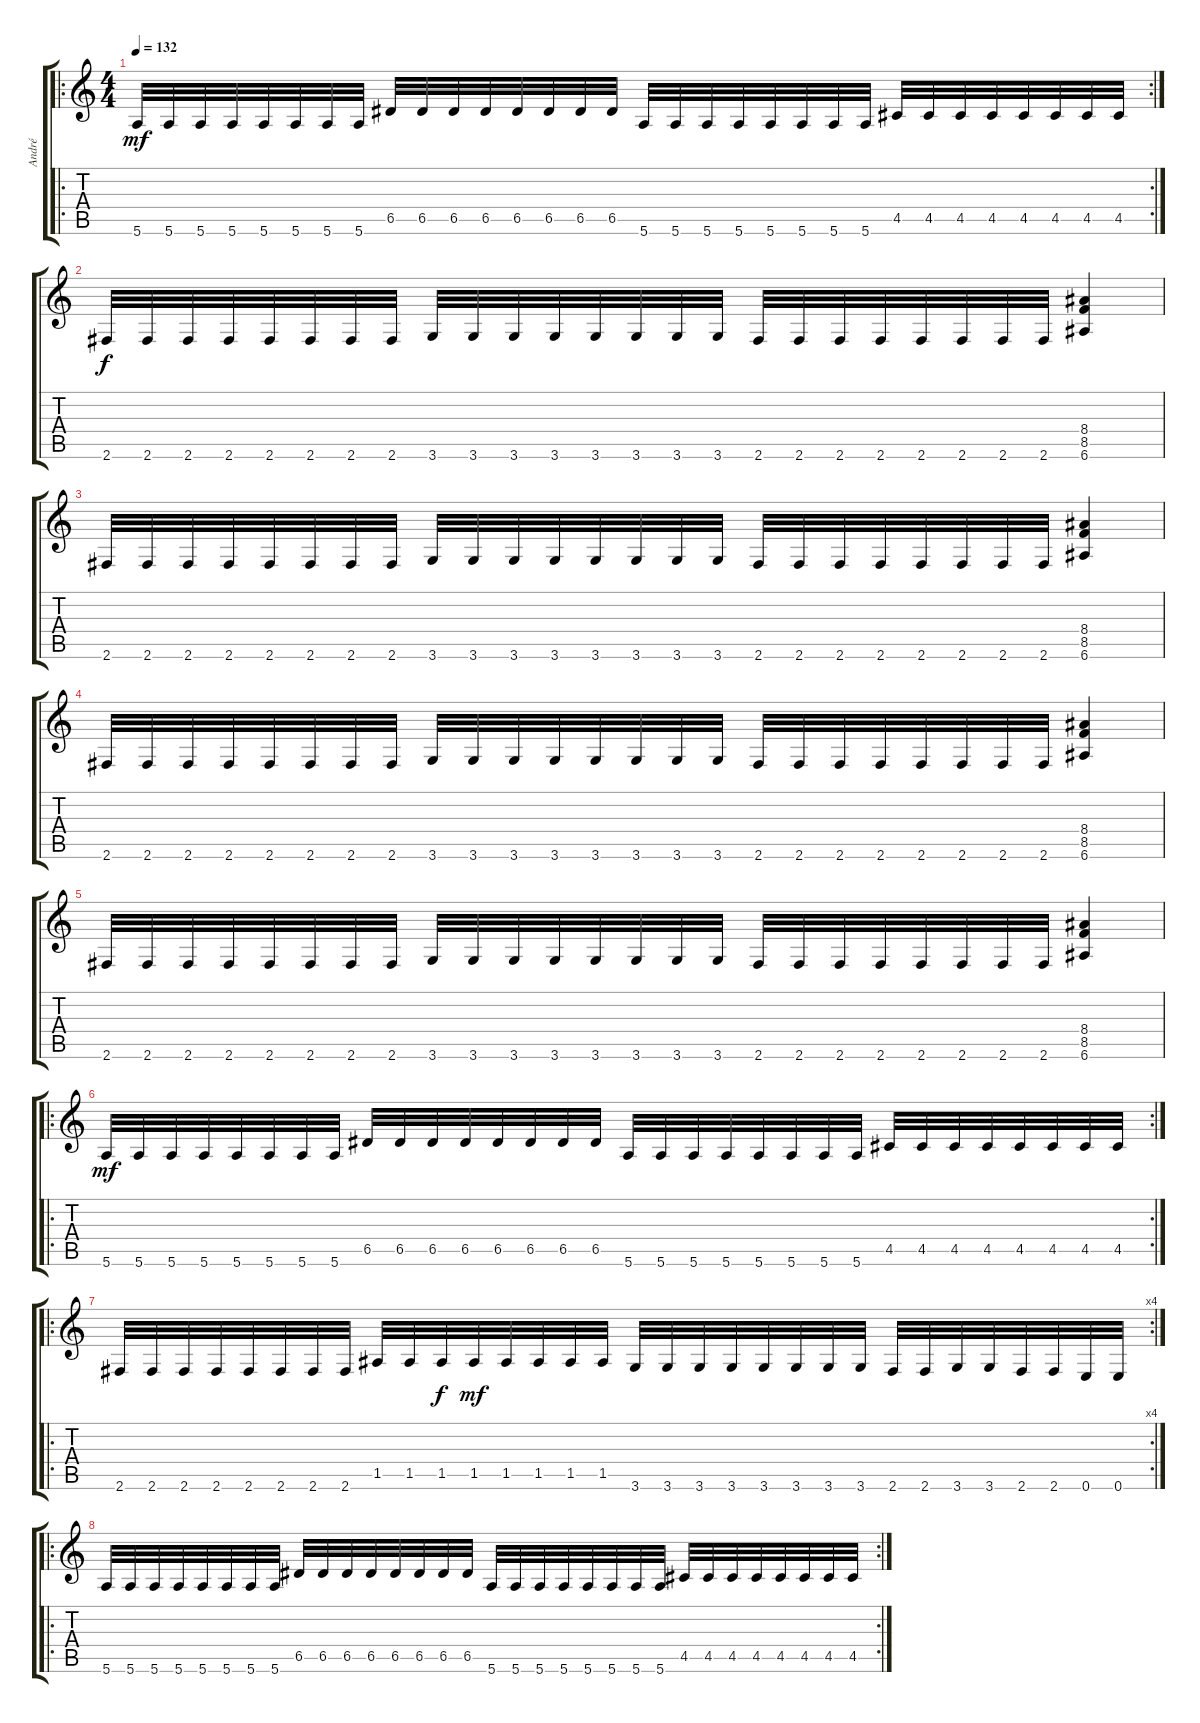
\track ("André" "André") {instrument distortionguitar}
\staff {score tabs}
\tuning (E4 B3 G3 D3 A2 E2) {hide}
\ro
\rc 2
\ts (4 4)
\tempo 132
\clef g2
\ks c
5.6.32{dy mf} 5.6.32 5.6.32 5.6.32 5.6.32 5.6.32 5.6.32 5.6.32 6.5.32 6.5.32 6.5.32 6.5.32 6.5.32 6.5.32 6.5.32 6.5.32 5.6.32 5.6.32 5.6.32 5.6.32 5.6.32 5.6.32 5.6.32 5.6.32 4.5.32 4.5.32 4.5.32 4.5.32 4.5.32 4.5.32 4.5.32 4.5.32 |
2.6.32{dy f} 2.6.32 2.6.32 2.6.32 2.6.32 2.6.32 2.6.32 2.6.32 3.6.32 3.6.32 3.6.32 3.6.32 3.6.32 3.6.32 3.6.32 3.6.32 2.6.32 2.6.32 2.6.32 2.6.32 2.6.32 2.6.32 2.6.32 2.6.32 (8.4 8.5 6.6).4 |
2.6.32 2.6.32 2.6.32 2.6.32 2.6.32 2.6.32 2.6.32 2.6.32 3.6.32 3.6.32 3.6.32 3.6.32 3.6.32 3.6.32 3.6.32 3.6.32 2.6.32 2.6.32 2.6.32 2.6.32 2.6.32 2.6.32 2.6.32 2.6.32 (8.4 8.5 6.6).4 |
2.6.32 2.6.32 2.6.32 2.6.32 2.6.32 2.6.32 2.6.32 2.6.32 3.6.32 3.6.32 3.6.32 3.6.32 3.6.32 3.6.32 3.6.32 3.6.32 2.6.32 2.6.32 2.6.32 2.6.32 2.6.32 2.6.32 2.6.32 2.6.32 (8.4 8.5 6.6).4 |
2.6.32 2.6.32 2.6.32 2.6.32 2.6.32 2.6.32 2.6.32 2.6.32 3.6.32 3.6.32 3.6.32 3.6.32 3.6.32 3.6.32 3.6.32 3.6.32 2.6.32 2.6.32 2.6.32 2.6.32 2.6.32 2.6.32 2.6.32 2.6.32 (8.4 8.5 6.6).4 |
\ro
\rc 2
5.6.32{dy mf} 5.6.32 5.6.32 5.6.32 5.6.32 5.6.32 5.6.32 5.6.32 6.5.32 6.5.32 6.5.32 6.5.32 6.5.32 6.5.32 6.5.32 6.5.32 5.6.32 5.6.32 5.6.32 5.6.32 5.6.32 5.6.32 5.6.32 5.6.32 4.5.32 4.5.32 4.5.32 4.5.32 4.5.32 4.5.32 4.5.32 4.5.32 |
\ro
\rc 4
2.6.32 2.6.32 2.6.32 2.6.32 2.6.32 2.6.32 2.6.32 2.6.32 1.5.32 1.5.32 1.5.32{dy f} 1.5.32{dy mf} 1.5.32 1.5.32 1.5.32 1.5.32 3.6.32 3.6.32 3.6.32 3.6.32 3.6.32 3.6.32 3.6.32 3.6.32 2.6.32 2.6.32 3.6.32 3.6.32 2.6.32 2.6.32 0.6.32 0.6.32 |
\ro
\rc 2
5.6.32 5.6.32 5.6.32 5.6.32 5.6.32 5.6.32 5.6.32 5.6.32 6.5.32 6.5.32 6.5.32 6.5.32 6.5.32 6.5.32 6.5.32 6.5.32 5.6.32 5.6.32 5.6.32 5.6.32 5.6.32 5.6.32 5.6.32 5.6.32 4.5.32 4.5.32 4.5.32 4.5.32 4.5.32 4.5.32 4.5.32 4.5.32
